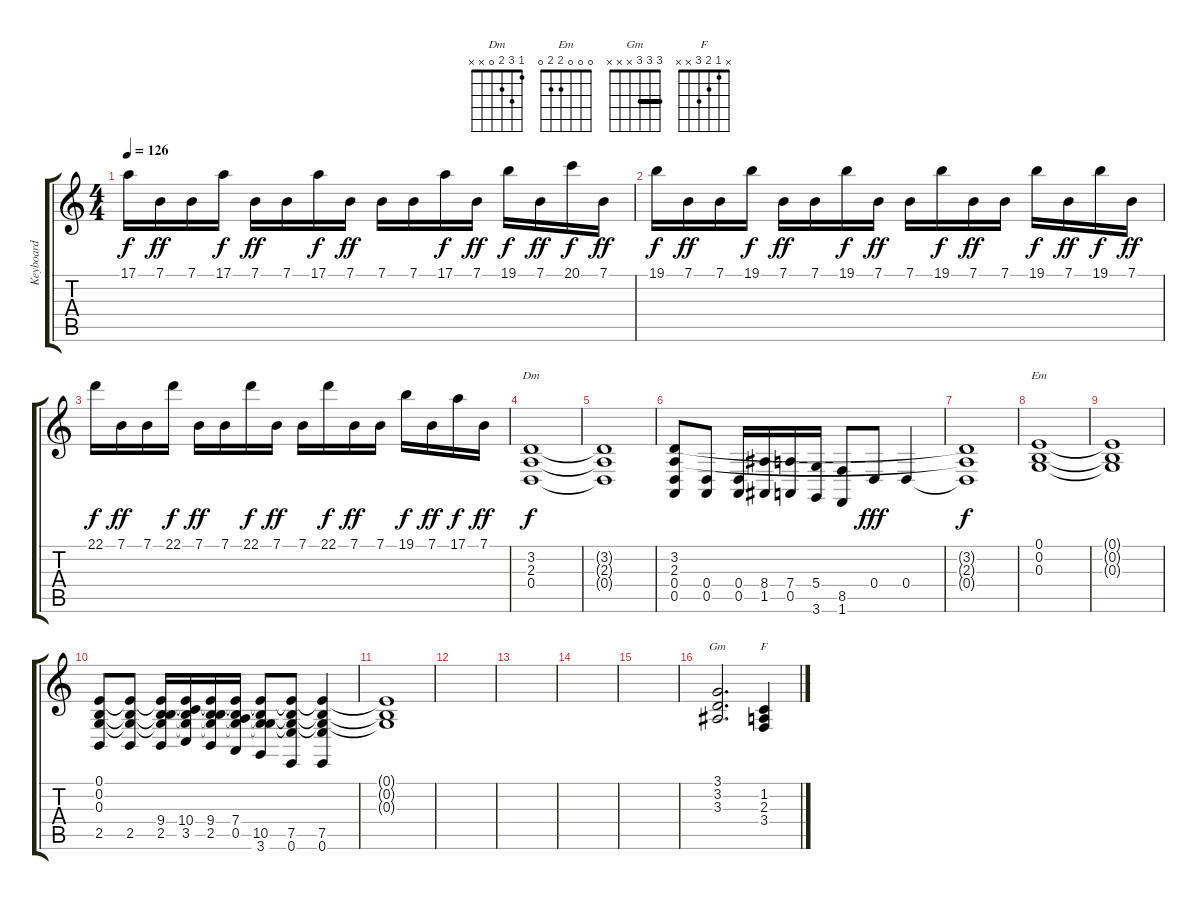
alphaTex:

\track ("Keyboard" "Keyboard") {instrument stringensemble1}
\staff {score tabs}
\tuning (E4 B3 G3 D3 A2 E2) {hide}
\chord ("Dm" 1 3 2 0 x x)
\chord ("Em" 0 0 0 2 2 0)
\chord ("Gm" 3 3 3 x x x) {barre 3}
\chord ("F" x 1 2 3 x x)
\ts (4 4)
\tempo 126
\clef g2
\ks c
17.1.16{dy f} 7.1.16{dy ff} 7.1.16 17.1.16{dy f} 7.1.16{dy ff} 7.1.16 17.1.16{dy f} 7.1.16{dy ff} 7.1.16 7.1.16 17.1.16{dy f} 7.1.16{dy ff} 19.1.16{dy f} 7.1.16{dy ff} 20.1.16{dy f} 7.1.16{dy ff} |
19.1.16{dy f} 7.1.16{dy ff} 7.1.16 19.1.16{dy f} 7.1.16{dy ff} 7.1.16 19.1.16{dy f} 7.1.16{dy ff} 7.1.16 19.1.16{dy f} 7.1.16{dy ff} 7.1.16 19.1.16{dy f} 7.1.16{dy ff} 19.1.16{dy f} 7.1.16{dy ff} |
22.1.16{dy f} 7.1.16{dy ff} 7.1.16 22.1.16{dy f} 7.1.16{dy ff} 7.1.16 22.1.16{dy f} 7.1.16{dy ff} 7.1.16 22.1.16{dy f} 7.1.16{dy ff} 7.1.16 19.1.16{dy f} 7.1.16{dy ff} 17.1.16{dy f} 7.1.16{dy ff} |
(3.2 2.3 0.4).1{ch "Dm" dy f volume 6 instrument stringensemble1} |
(3.2{t} 2.3{t} 0.4{t}).1 |
(3.2 2.3 0.4 0.5).8{volume 8} (0.4 0.5).8 (0.4 0.5).16 (8.4 1.5).16 (7.4 0.5).16 (5.4 3.6).16 (8.5 1.6).8 0.4.8{dy fff} 0.4.4 |
(3.2{t} 2.3{t} 0.4{t}).1{dy f volume 6} |
(0.1 0.2 0.3).1{ch "Em"} |
(0.1{t} 0.2{t} 0.3{t}).1 |
(0.1 0.2 0.3 2.5).8{volume 8} (0.1{t} 0.2{t} 0.3{t} 2.5).8 (0.1{t} 0.2{t} 0.3{t} 9.4 2.5).16 (0.1{t} 0.2{t} 0.3{t} 10.4 3.5).16 (0.1{t} 0.2{t} 0.3{t} 9.4 2.5).16 (0.1{t} 0.2{t} 0.3{t} 7.4 0.5).16 (0.1{t} 0.2{t} 0.3{t} 10.5 3.6).8 (0.1{t} 0.2{t} 0.3{t} 7.5 0.6).8 (0.1{t} 0.2{t} 0.3{t} 7.5 0.6).4 |
(0.1{t} 0.2{t} 0.3{t}).1 |
|
|
|
|
(3.1 3.2 3.3).2{d ch "Gm" volume 10} (1.2 2.3 3.4).4{ch "F"}
